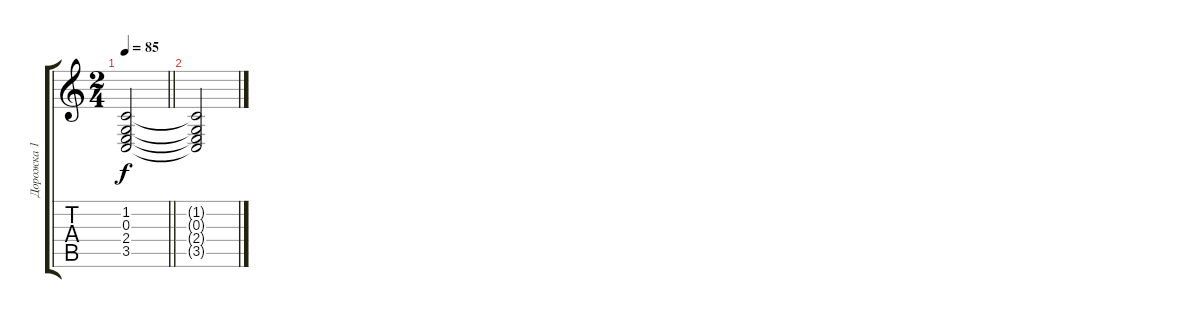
\track ("Дорожка 1" "Дорожка 1") {instrument churchorgan}
\staff {score tabs}
\tuning (E4 B3 G3 D3 A2 E2) {hide}
\ts (2 4)
\tempo 85
\clef g2
\barLineRight lightlight
\ks c
(1.2 0.3 2.4 3.5).2{dy f} |
(1.2{t} 0.3{t} 2.4{t} 3.5{t}).2
